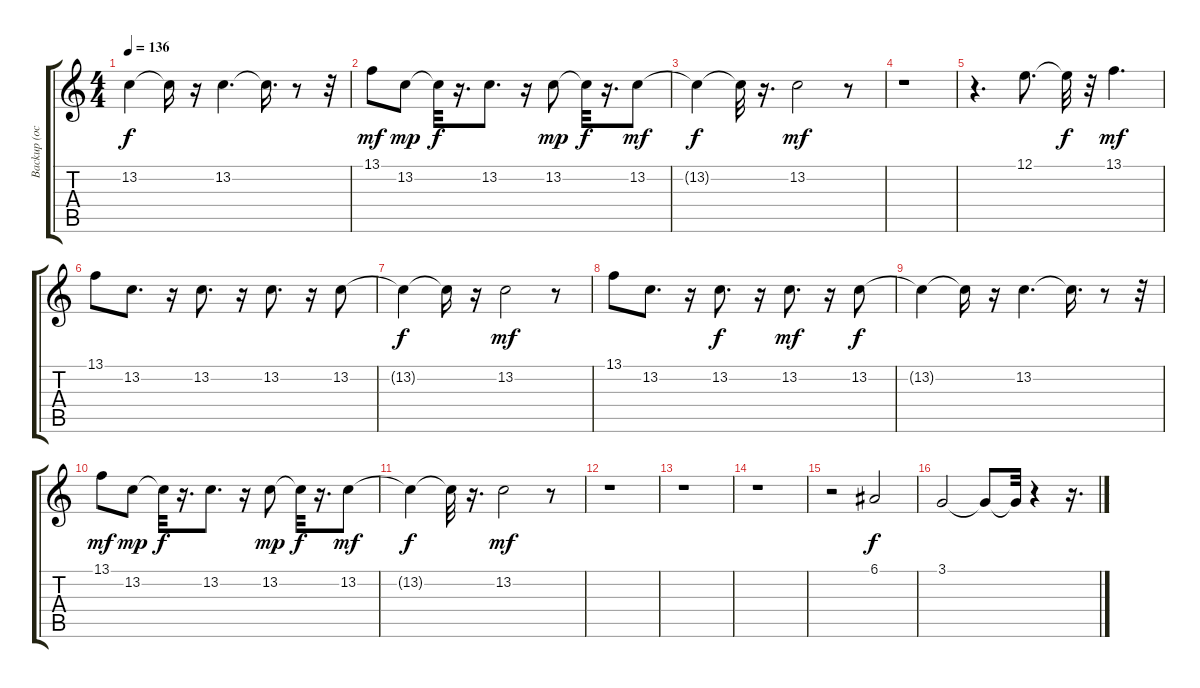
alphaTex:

\track ("Backup (ocarina)" "Backup (oc") {instrument ocarina}
\staff {score tabs}
\tuning (E4 B3 G3 D3 A2 E2) {hide}
\ts (4 4)
\tempo 136
\clef g2
\ks c
13.2{t}.4{dy f} 13.2{t}.16 r.16 13.2.4{d} 13.2{t}.16{d} r.8 r.32 |
13.1.8{dy mf} 13.2.8{dy mp} 13.2{t}.32{dy f} r.16{d} 13.2.8{d} r.16 13.2.8{dy mp} 13.2{t}.32{dy f} r.16{d} 13.2.8{dy mf} |
13.2{t}.4{dy f} 13.2{t}.32 r.16{d} 13.2.2{dy mf} r.8 |
r.1 |
r.4{d} 12.1.8{d} 12.1{t}.32{dy f} r.32 13.1.4{d dy mf} |
13.1.8 13.2.8{d} r.16 13.2.8{d} r.16 13.2.8{d} r.16 13.2.8 |
13.2{t}.4{dy f} 13.2{t}.16 r.16 13.2.2{dy mf} r.8 |
13.1.8 13.2.8{d} r.16 13.2.8{d dy f} r.16 13.2.8{d dy mf} r.16 13.2.8{dy f} |
13.2{t}.4 13.2{t}.16 r.16 13.2.4{d} 13.2{t}.16{d} r.8 r.32 |
13.1.8{dy mf} 13.2.8{dy mp} 13.2{t}.32{dy f} r.16{d} 13.2.8{d} r.16 13.2.8{dy mp} 13.2{t}.32{dy f} r.16{d} 13.2.8{dy mf} |
13.2{t}.4{dy f} 13.2{t}.32 r.16{d} 13.2.2{dy mf} r.8 |
r.1 |
r.1 |
r.1 |
r.2 6.1.2{dy f} |
3.1.2 3.1{t}.8 3.1{t}.32 r.4 r.16{d}
